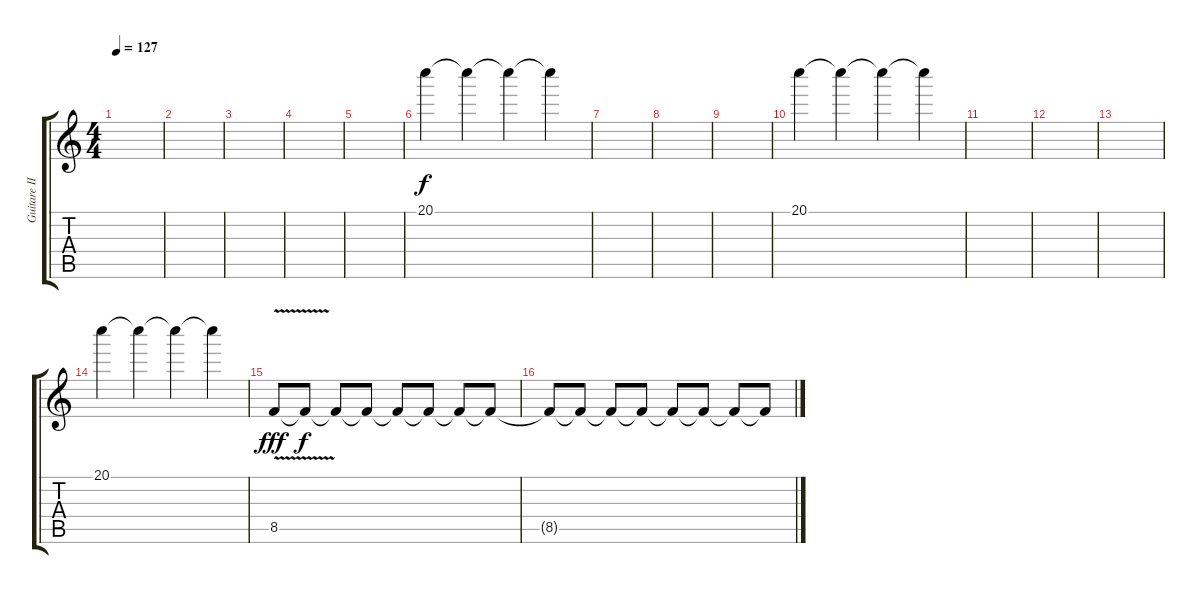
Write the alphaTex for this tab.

\track ("Guitare II" "Guitare II") {instrument distortionguitar}
\staff {score tabs}
\tuning (E4 B3 G3 D3 A2 D2) {hide}
\ts (4 4)
\tempo 127
\clef g2
\ks c
|
|
|
|
|
20.1.4{instrument electricbasspick} 20.1{t}.4 20.1{t}.4 20.1{t}.4 |
|
|
|
20.1.4{instrument electricbasspick} 20.1{t}.4 20.1{t}.4 20.1{t}.4 |
|
|
|
20.1.4{instrument electricbasspick} 20.1{t}.4 20.1{t}.4 20.1{t}.4 |
8.5{v}.8{dy fff balance 0 instrument electricguitarjazz} 8.5{t}.8{dy f} 8.5{t}.8 8.5{t}.8 8.5{t}.8 8.5{t}.8 8.5{t}.8 8.5{t}.8 |
8.5{t}.8 8.5{t}.8 8.5{t}.8 8.5{t}.8 8.5{t}.8 8.5{t}.8 8.5{t}.8 8.5{t}.8
